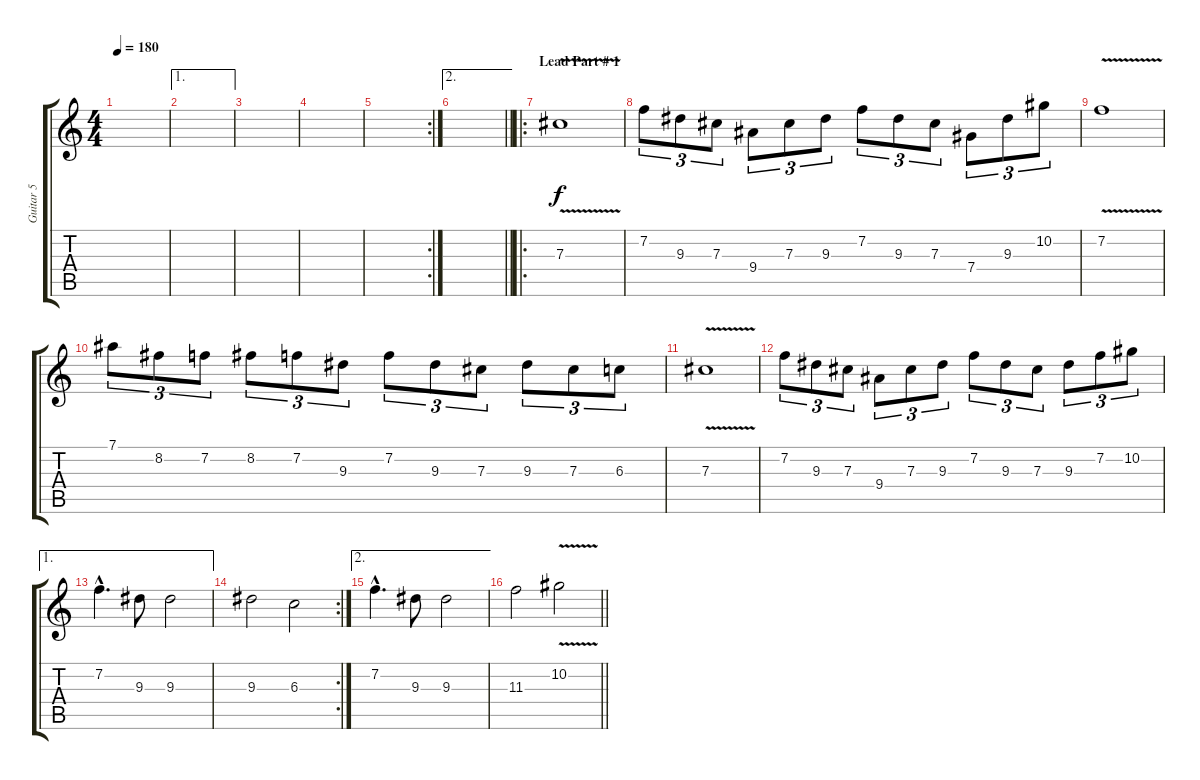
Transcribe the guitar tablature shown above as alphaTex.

\track ("Guitar 5" "Guitar 5") {instrument distortionguitar}
\staff {score tabs}
\tuning (Eb4 Bb3 Gb3 Db3 Ab2 Db2) {hide}
\ts (4 4)
\tempo 180
\clef g2
\ks c
|
\ae 1
|
|
|
\rc 2
|
\ae 2
\barLineRight lightlight
|
\ro
\section ("" "Lead Part # 1")
7.3{v}.1 |
7.2.8{tu (3 2)} 9.3.8{tu (3 2)} 7.3.8{tu (3 2)} 9.4.8{tu (3 2)} 7.3.8{tu (3 2)} 9.3.8{tu (3 2)} 7.2.8{tu (3 2)} 9.3.8{tu (3 2)} 7.3.8{tu (3 2)} 7.4.8{tu (3 2)} 9.3.8{tu (3 2)} 10.2.8{tu (3 2)} |
7.2{v}.1 |
7.1.8{tu (3 2)} 8.2.8{tu (3 2)} 7.2.8{tu (3 2)} 8.2.8{tu (3 2)} 7.2.8{tu (3 2)} 9.3.8{tu (3 2)} 7.2.8{tu (3 2)} 9.3.8{tu (3 2)} 7.3.8{tu (3 2)} 9.3.8{tu (3 2)} 7.3.8{tu (3 2)} 6.3.8{tu (3 2)} |
7.3{v}.1 |
7.2.8{tu (3 2)} 9.3.8{tu (3 2)} 7.3.8{tu (3 2)} 9.4.8{tu (3 2)} 7.3.8{tu (3 2)} 9.3.8{tu (3 2)} 7.2.8{tu (3 2)} 9.3.8{tu (3 2)} 7.3.8{tu (3 2)} 9.3.8{tu (3 2)} 7.2.8{tu (3 2)} 10.2.8{tu (3 2)} |
\ae 1
7.2{hac}.4{d} 9.3.8 9.3.2 |
\rc 2
9.3.2 6.3.2 |
\ae 2
7.2{hac}.4{d} 9.3.8 9.3.2 |
\barLineRight lightlight
11.3.2 10.2{v}.2
